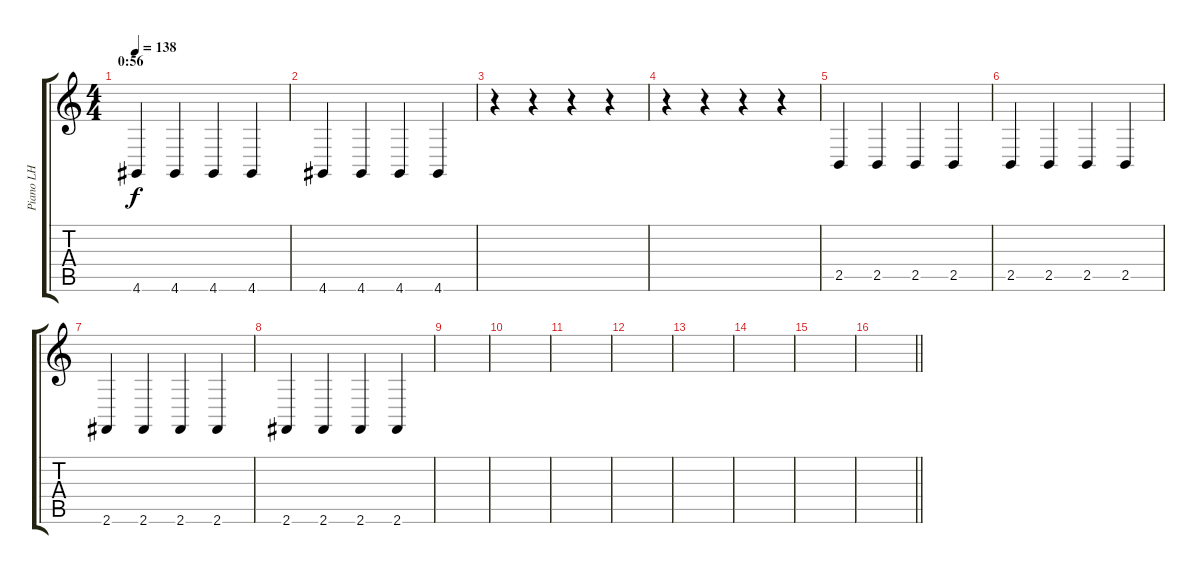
\track ("Piano LH" "Piano LH") {instrument acousticgrandpiano}
\staff {score tabs}
\tuning (E4 B3 G3 D3 A2 E2) {hide}
\ts (4 4)
\section ("" "0:56")
\tempo 138
\clef g2
\ks c
4.6.4{dy f} 4.6.4 4.6.4 4.6.4 |
4.6.4 4.6.4 4.6.4 4.6.4 |
r.4 r.4 r.4 r.4 |
r.4 r.4 r.4 r.4 |
2.5.4 2.5.4 2.5.4 2.5.4 |
2.5.4 2.5.4 2.5.4 2.5.4 |
2.6.4 2.6.4 2.6.4 2.6.4 |
2.6.4 2.6.4 2.6.4 2.6.4 |
|
|
|
|
|
|
|
\barLineRight lightlight
